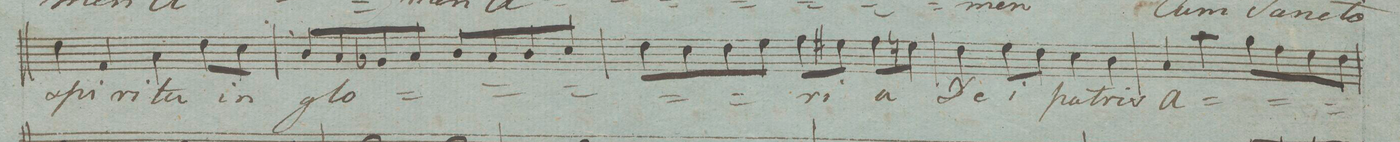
**kern	**text	**dynam
*I"Baſso. Tutti._ i Solo	*	*
*clefF4	*	*
*k[]	*	*
*met(c)	*	*
*M4/4	*	*
4F\	spi-	.
4AA/	-ri-	.
4C\	-tu	.
8F\L	.	.
8E\J	in	.
=79	=79	=79
8D/L	glo-	.
8C/	.	.
8BB-X/	.	.
8C/J	.	.
8D/L	.	.
8C/	.	.
8D/	.	.
8E/J	.	.
=80	=80	=80
8F\L	.	.
8E\	.	.
8F\	.	.
8G\J	.	.
8A\L	-ri-	.
8G#X\J	.	.
8A\L	-a	.
8Gn\J	.	.
=81	=81	=81
4F\	De-	.
8G\L	-i	.
8F\J	.	.
4E\	pa-	.
4D\	-tris	.
=82	=82	=82
4C/	a-	.
4c\	.	.
8B\L	.	.
8A\	.	.
8G\	.	.
8F\J	.	.
=83	=83	=83
*-	*-	*-
